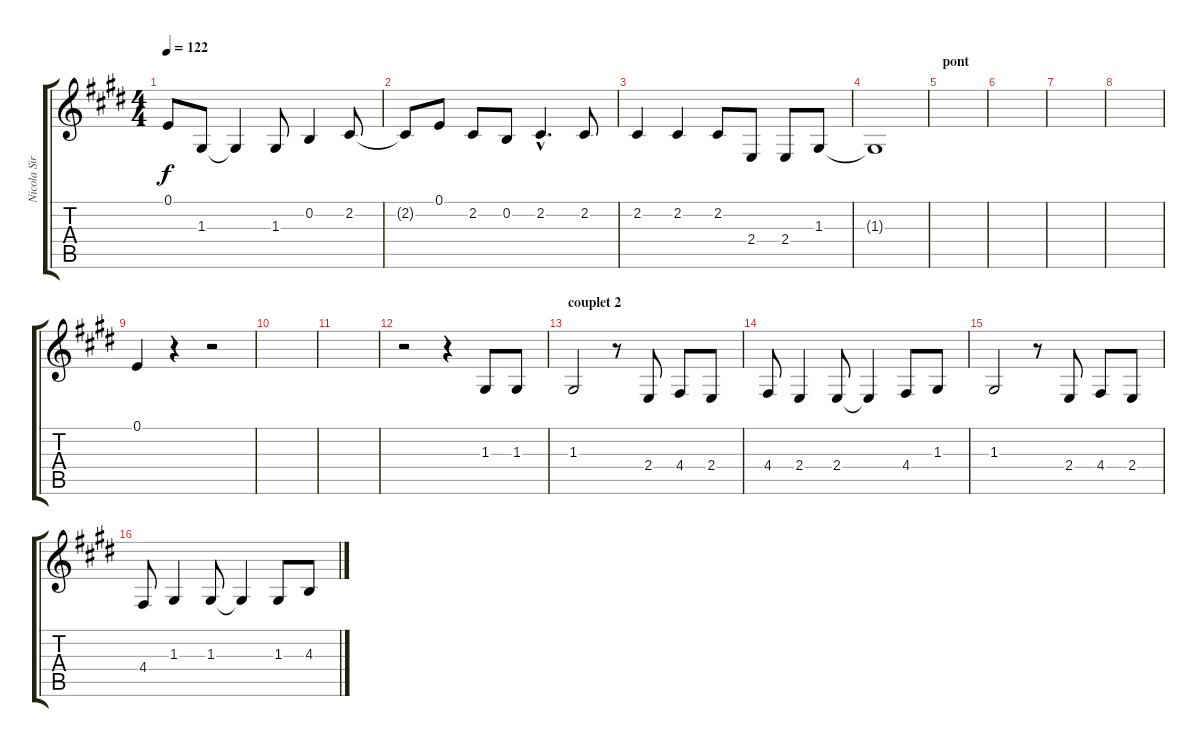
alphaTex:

\track ("Nicola Sirkis (voix)" "Nicola Sir") {instrument bassoon}
\staff {score tabs}
\tuning (E4 B3 G3 D3 A2 E2) {hide}
\ts (4 4)
\tempo 122
\clef g2
\ks e
0.1.8{dy f} 1.3.8 1.3{t}.4 1.3.8 0.2.4 2.2.8 |
2.2{t}.8 0.1.8 2.2.8 0.2.8 2.2{hac}.4{d} 2.2.8 |
2.2.4 2.2.4 2.2.8 2.4.8 2.4.8 1.3.8 |
1.3{t}.1 |
\section ("" "pont")
|
|
|
|
0.1.4 r.4 r.2 |
|
|
r.2 r.4 1.3.8 1.3.8 |
\section ("" "couplet 2")
1.3.2 r.8 2.4.8 4.4.8 2.4.8 |
4.4.8 2.4.4 2.4.8 2.4{t}.4 4.4.8 1.3.8 |
1.3.2 r.8 2.4.8 4.4.8 2.4.8 |
4.4.8 1.3.4 1.3.8 1.3{t}.4 1.3.8 4.3.8
